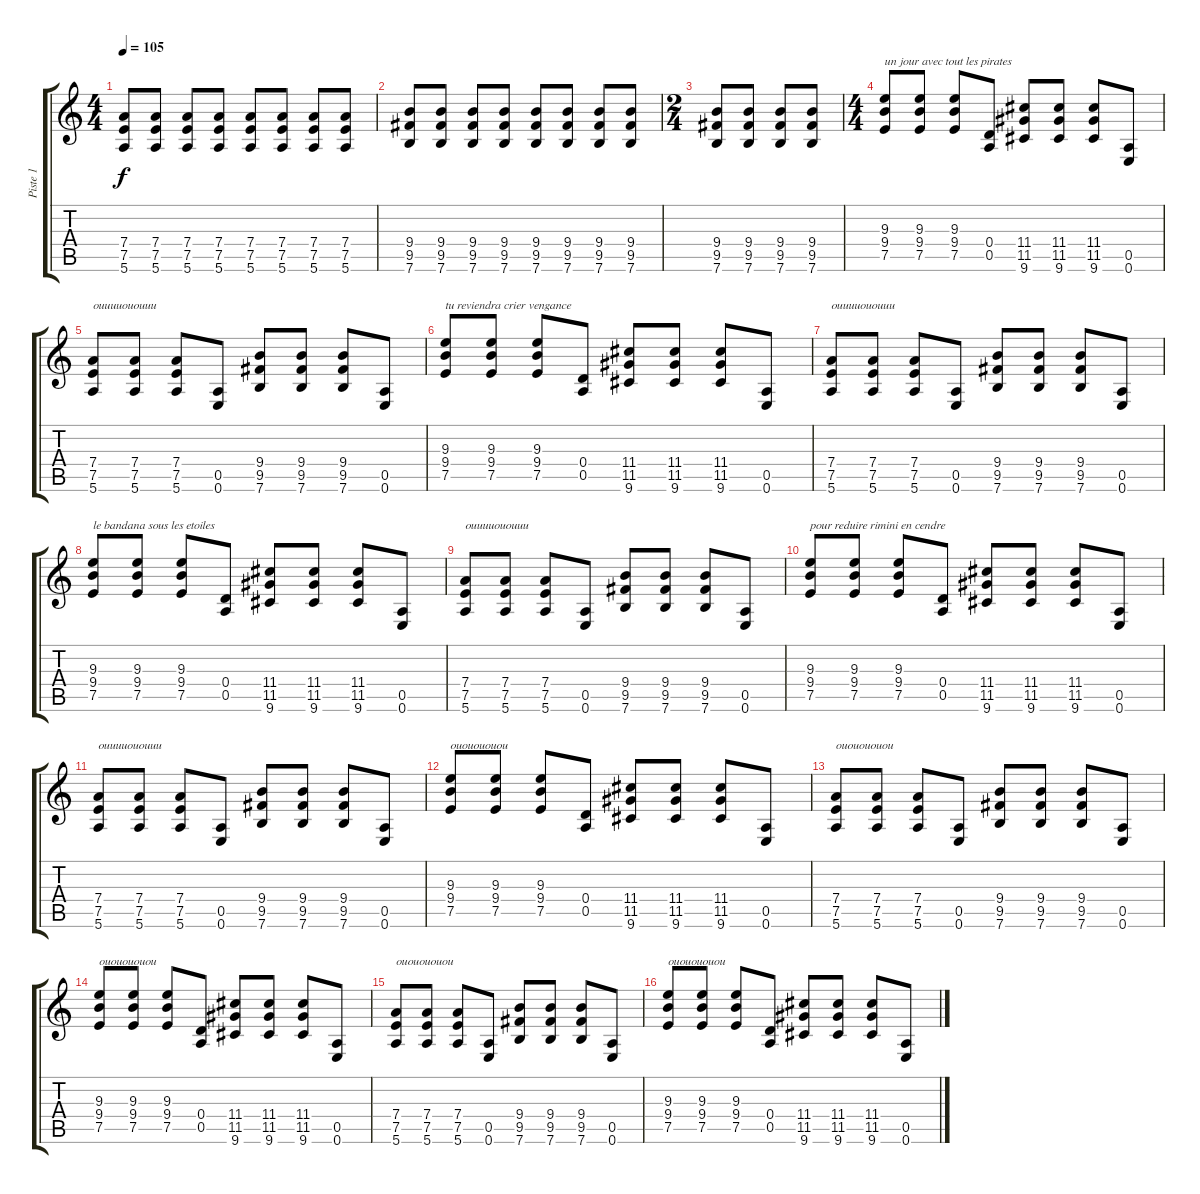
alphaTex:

\track ("Piste 1" "Piste 1") {instrument acousticguitarsteel}
\staff {score tabs}
\tuning (E4 B3 G3 D3 A2 E2) {hide}
\ts (4 4)
\tempo 105
\clef g2
\ks c
(7.4 7.5 5.6).8{dy f} (7.4 7.5 5.6).8 (7.4 7.5 5.6).8 (7.4 7.5 5.6).8 (7.4 7.5 5.6).8 (7.4 7.5 5.6).8 (7.4 7.5 5.6).8 (7.4 7.5 5.6).8 |
(9.4 9.5 7.6).8 (9.4 9.5 7.6).8 (9.4 9.5 7.6).8 (9.4 9.5 7.6).8 (9.4 9.5 7.6).8 (9.4 9.5 7.6).8 (9.4 9.5 7.6).8 (9.4 9.5 7.6).8 |
\ts (2 4)
(9.4 9.5 7.6).8 (9.4 9.5 7.6).8 (9.4 9.5 7.6).8 (9.4 9.5 7.6).8 |
\ts (4 4)
(9.3 9.4 7.5).8{txt "un jour avec tout les pirates" volume 12 instrument distortionguitar} (9.3 9.4 7.5).8 (9.3 9.4 7.5).8 (0.4 0.5).8 (11.4 11.5 9.6).8 (11.4 11.5 9.6).8 (11.4 11.5 9.6).8 (0.5 0.6).8 |
(7.4 7.5 5.6).8{txt "ouuuuououuu"} (7.4 7.5 5.6).8 (7.4 7.5 5.6).8 (0.5 0.6).8 (9.4 9.5 7.6).8 (9.4 9.5 7.6).8 (9.4 9.5 7.6).8 (0.5 0.6).8 |
(9.3 9.4 7.5).8{txt "tu reviendra crier vengance"} (9.3 9.4 7.5).8 (9.3 9.4 7.5).8 (0.4 0.5).8 (11.4 11.5 9.6).8 (11.4 11.5 9.6).8 (11.4 11.5 9.6).8 (0.5 0.6).8 |
(7.4 7.5 5.6).8{txt "ouuuuououuu"} (7.4 7.5 5.6).8 (7.4 7.5 5.6).8 (0.5 0.6).8 (9.4 9.5 7.6).8 (9.4 9.5 7.6).8 (9.4 9.5 7.6).8 (0.5 0.6).8 |
(9.3 9.4 7.5).8{txt "le bandana sous les etoiles"} (9.3 9.4 7.5).8 (9.3 9.4 7.5).8 (0.4 0.5).8 (11.4 11.5 9.6).8 (11.4 11.5 9.6).8 (11.4 11.5 9.6).8 (0.5 0.6).8 |
(7.4 7.5 5.6).8{txt "ouuuuououuu"} (7.4 7.5 5.6).8 (7.4 7.5 5.6).8 (0.5 0.6).8 (9.4 9.5 7.6).8 (9.4 9.5 7.6).8 (9.4 9.5 7.6).8 (0.5 0.6).8 |
(9.3 9.4 7.5).8{txt "pour reduire rimini en cendre"} (9.3 9.4 7.5).8 (9.3 9.4 7.5).8 (0.4 0.5).8 (11.4 11.5 9.6).8 (11.4 11.5 9.6).8 (11.4 11.5 9.6).8 (0.5 0.6).8 |
(7.4 7.5 5.6).8{txt "ouuuuououuu"} (7.4 7.5 5.6).8 (7.4 7.5 5.6).8 (0.5 0.6).8 (9.4 9.5 7.6).8 (9.4 9.5 7.6).8 (9.4 9.5 7.6).8 (0.5 0.6).8 |
(9.3 9.4 7.5).8{txt "ououououou"} (9.3 9.4 7.5).8 (9.3 9.4 7.5).8 (0.4 0.5).8 (11.4 11.5 9.6).8 (11.4 11.5 9.6).8 (11.4 11.5 9.6).8 (0.5 0.6).8 |
(7.4 7.5 5.6).8{txt "ououououou"} (7.4 7.5 5.6).8 (7.4 7.5 5.6).8 (0.5 0.6).8 (9.4 9.5 7.6).8 (9.4 9.5 7.6).8 (9.4 9.5 7.6).8 (0.5 0.6).8 |
(9.3 9.4 7.5).8{txt "ououououou"} (9.3 9.4 7.5).8 (9.3 9.4 7.5).8 (0.4 0.5).8 (11.4 11.5 9.6).8 (11.4 11.5 9.6).8 (11.4 11.5 9.6).8 (0.5 0.6).8 |
(7.4 7.5 5.6).8{txt "ououououou"} (7.4 7.5 5.6).8 (7.4 7.5 5.6).8 (0.5 0.6).8 (9.4 9.5 7.6).8 (9.4 9.5 7.6).8 (9.4 9.5 7.6).8 (0.5 0.6).8 |
(9.3 9.4 7.5).8{txt "ououououou"} (9.3 9.4 7.5).8 (9.3 9.4 7.5).8 (0.4 0.5).8 (11.4 11.5 9.6).8 (11.4 11.5 9.6).8 (11.4 11.5 9.6).8 (0.5 0.6).8
